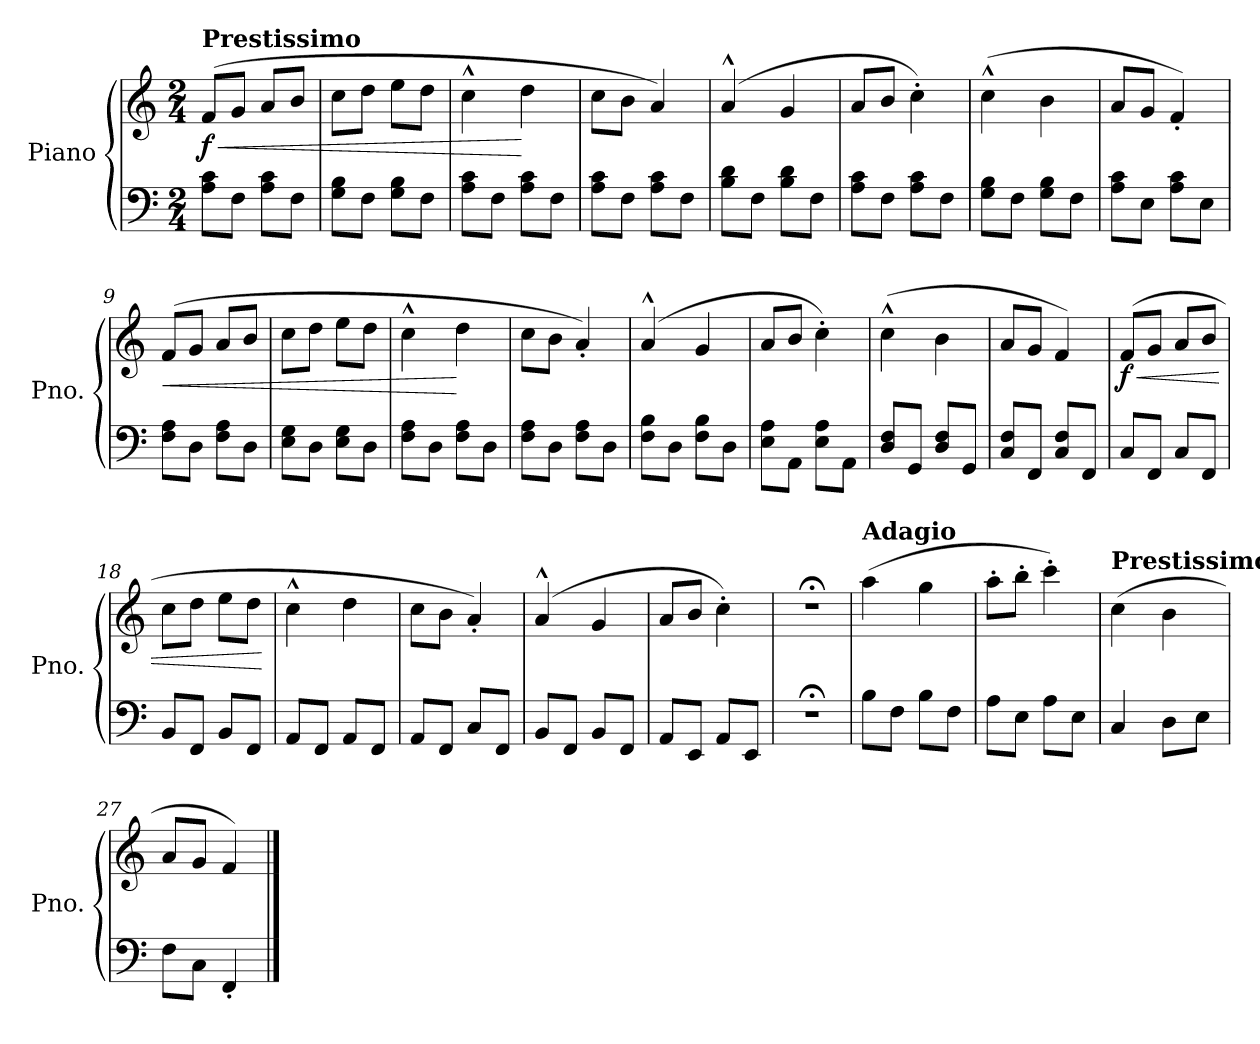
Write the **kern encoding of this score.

**kern	**kern	**dynam
*part1	*part1	*part1
*staff2	*staff1	*staff1/2
*I"Piano	*	*
*I'Pno.	*	*
*clefF4	*clefG2	*
*k[]	*k[]	*
*M2/4	*M2/4	*
=1	=1	=1
!	!LO:TX:a:B:t=Prestissimo	!
!	!	!LO:HP:b
!	!	!LO:DY:n=1:b
8A\ 8c\L	(>8f/L	< f
8F\J	8g/J	.
8A\ 8c\L	8a/L	.
8F\J	8b/J	.
=2	=2	=2
8G\ 8B\L	8cc\L	.
8F\J	8dd\J	.
8G\ 8B\L	8ee\L	.
8F\J	8dd\J	.
=3	=3	=3
8A\ 8c\L	4cc^^\	.
8F\J	.	.
8A\ 8c\L	4dd\	[
8F\J	.	.
=4	=4	=4
8A\ 8c\L	8cc\L	.
8F\J	8b\J	.
8A\ 8c\L	4a/)	.
8F\J	.	.
=5	=5	=5
8B\ 8d\L	(>4a^^/	.
8F\J	.	.
8B\ 8d\L	4g/	.
8F\J	.	.
=6	=6	=6
8A\ 8c\L	8a/L	.
8F\J	8b/J	.
8A\ 8c\L	4cc'\)	.
8F\J	.	.
!!LO:LB:g=z
=7	=7	=7
8G\ 8B\L	(>4cc^^\	.
8F\J	.	.
8G\ 8B\L	4b\	.
8F\J	.	.
=8	=8	=8
8A\ 8c\L	8a/L	.
8E\J	8g/J	.
8A\ 8c\L	4f'/)	.
8E\J	.	.
=9	=9	=9
!	!	!LO:HP:b
8F\ 8A\L	(>8f/L	<
8D\J	8g/J	.
8F\ 8A\L	8a/L	.
8D\J	8b/J	.
=10	=10	=10
8E\ 8G\L	8cc\L	.
8D\J	8dd\J	.
8E\ 8G\L	8ee\L	.
8D\J	8dd\J	.
=11	=11	=11
8F\ 8A\L	4cc^^\	.
8D\J	.	.
8F\ 8A\L	4dd\	[
8D\J	.	.
=12	=12	=12
8F\ 8A\L	8cc\L	.
8D\J	8b\J	.
8F\ 8A\L	4a'/)	.
8D\J	.	.
=13	=13	=13
8F\ 8B\L	(>4a^^/	.
8D\J	.	.
8F\ 8B\L	4g/	.
8D\J	.	.
!!LO:LB:g=z
=14	=14	=14
8E\ 8A\L	8a/L	.
8AA\J	8b/J	.
8E\ 8A\L	4cc'\)	.
8AA\J	.	.
=15	=15	=15
8D/ 8F/L	(>4cc^^\	.
8GG/J	.	.
8D/ 8F/L	4b\	.
8GG/J	.	.
=16	=16	=16
8C/ 8F/L	8a/L	.
8FF/J	8g/J	.
8C/ 8F/L	4f/)	.
8FF/J	.	.
=17	=17	=17
!	!	!LO:HP:b
!	!	!LO:DY:n=1:b
8C/L	(>8f/L	< f
8FF/J	8g/J	.
8C/L	8a/L	.
8FF/J	8b/J	.
=18	=18	=18
8BB/L	8cc\L	.
8FF/J	8dd\J	.
8BB/L	8ee\L	.
8FF/J	8dd\J	.
.	.	[
=19	=19	=19
8AA/L	4cc^^\	.
8FF/J	.	.
8AA/L	4dd\	.
8FF/J	.	.
=20	=20	=20
8AA/L	8cc\L	.
8FF/J	8b\J	.
8C/L	4a'/)	.
8FF/J	.	.
!!LO:LB:g=z
=21	=21	=21
8BB/L	(>4a^^/	.
8FF/J	.	.
8BB/L	4g/	.
8FF/J	.	.
=22	=22	=22
8AA/L	8a/L	.
8EE/J	8b/J	.
8AA/L	4cc'\)	.
8EE/J	.	.
=23	=23	=23
2r;<	2r;<	.
=24	=24	=24
!	!LO:TX:a:B:t=Adagio	!
8B\L	(>4aa\	.
8F\J	.	.
8B\L	4gg\	.
8F\J	.	.
=25	=25	=25
8A\L	8aa'\L	.
8E\J	8bb'\J	.
8A\L	4ccc'\)	.
8E\J	.	.
=26	=26	=26
!	!LO:TX:a:B:t=Prestissimo	!
4C/	(>4cc\	.
8D\L	4b\	.
8E\J	.	.
=27	=27	=27
8F\L	8a/L	.
8C\J	8g/J	.
4FF'/	4f/)	.
==	==	==
*-	*-	*-
